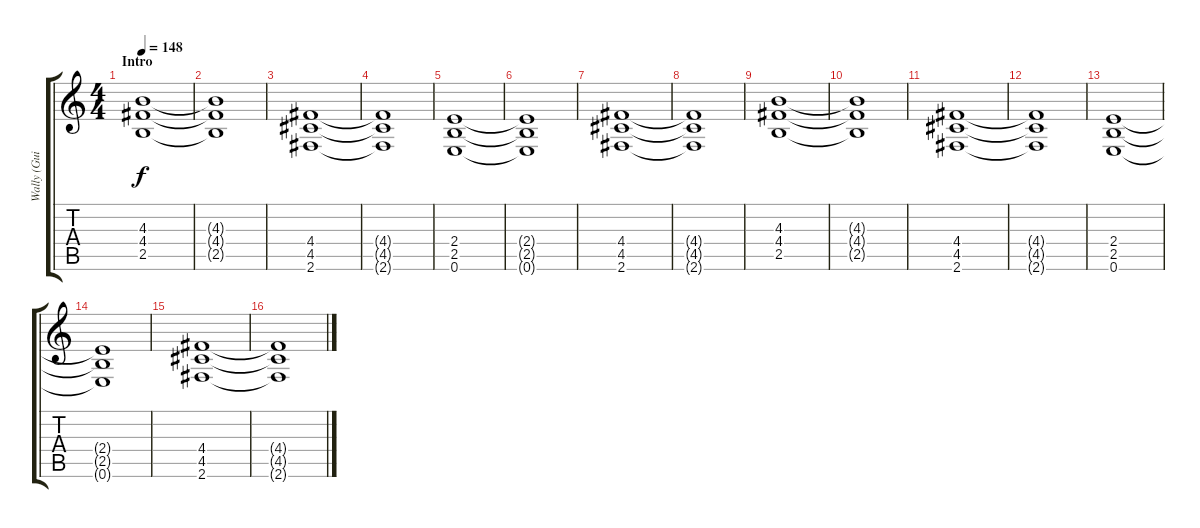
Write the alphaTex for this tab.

\track ("Wally (Guitarra Base)" "Wally (Gui") {instrument distortionguitar}
\staff {score tabs}
\tuning (E4 B3 G3 D3 A2 E2) {hide}
\ts (4 4)
\section ("" "Intro")
\tempo 148
\clef g2
\ks c
(4.3 4.4 2.5).1{dy f instrument distortionguitar} |
(4.3{t} 4.4{t} 2.5{t}).1 |
(4.4 4.5 2.6).1 |
(4.4{t} 4.5{t} 2.6{t}).1 |
(2.4 2.5 0.6).1 |
(2.4{t} 2.5{t} 0.6{t}).1 |
(4.4 4.5 2.6).1 |
(4.4{t} 4.5{t} 2.6{t}).1 |
(4.3 4.4 2.5).1 |
(4.3{t} 4.4{t} 2.5{t}).1 |
(4.4 4.5 2.6).1 |
(4.4{t} 4.5{t} 2.6{t}).1 |
(2.4 2.5 0.6).1 |
(2.4{t} 2.5{t} 0.6{t}).1 |
(4.4 4.5 2.6).1 |
(4.4{t} 4.5{t} 2.6{t}).1
